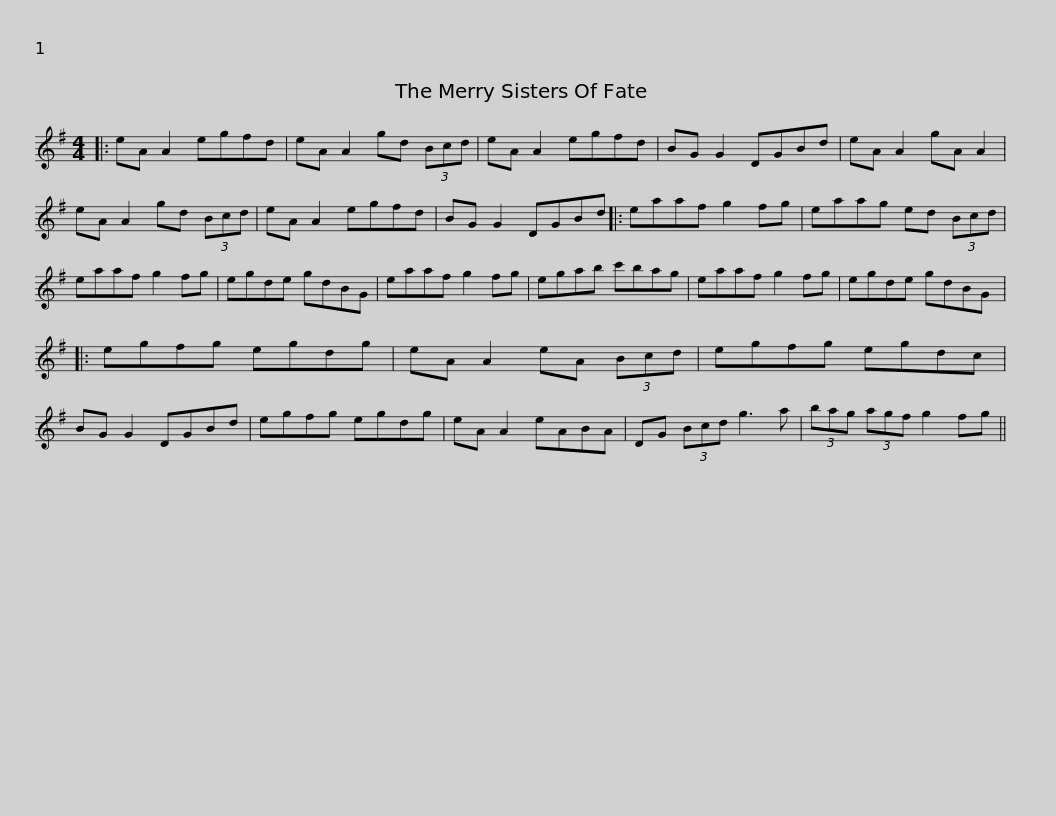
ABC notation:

X:1
L:1/8
M:4/4
I:linebreak $
K:G
V:1 treble
V:1
|: eA A2 egfd | eA A2 gd (3Bcd | eA A2 egfd | BG G2 DGBd | eA A2 gA A2 | %5
 eA A2 gd (3Bcd |$ eA A2 egfd | BG G2 DGBd |: eaaf g2 fg | eaag ed (3Bcd | %10
 eaaf g2 fg |$ egde gdBG | eaaf g2 fg | egab c'bag | eaaf g2 fg | %15
 egde gdBG |:$ egfg egdg | eA A2 eA (3Bcd | egfg egdc | BG G2 DGBd | %20
 egfg egdg |$ eA A2 eABA | DG (3Bcd g3 a | (3bag (3agf g2 fg || %24
